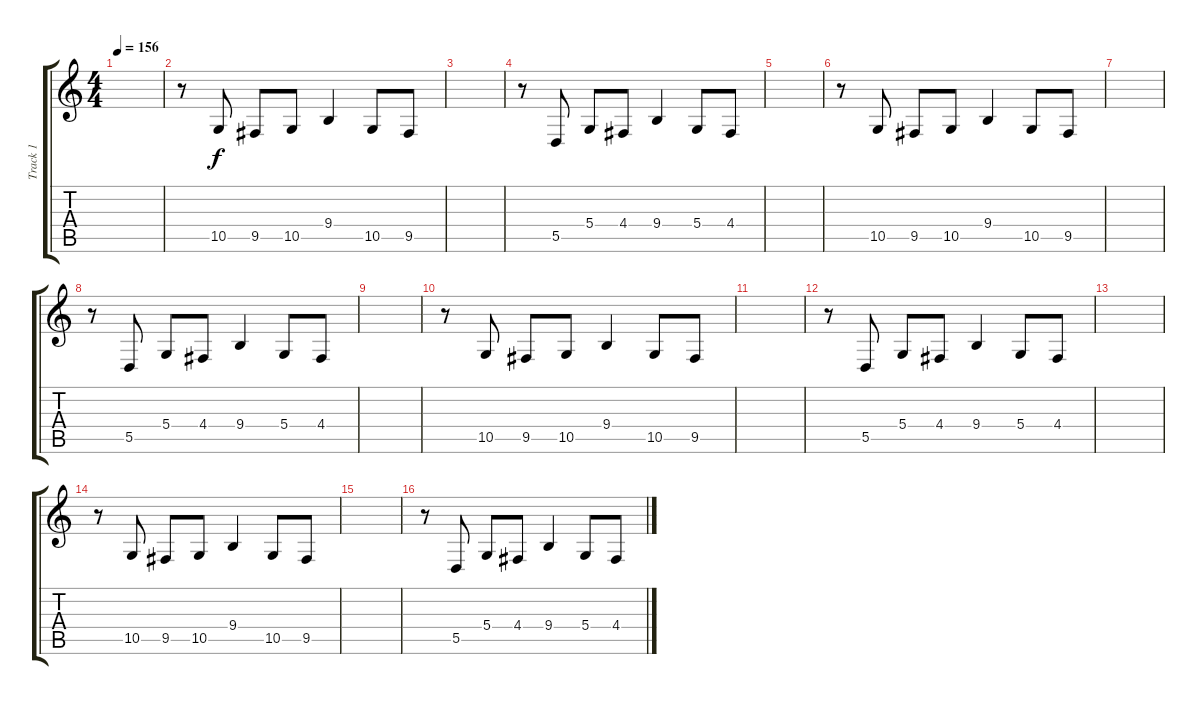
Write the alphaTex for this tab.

\track ("Track 1" "Track 1") {instrument stringensemble1}
\staff {score tabs}
\tuning (E4 B3 G3 D3 A2 D2) {hide}
\ts (4 4)
\tempo 156
\clef g2
\ks c
|
r.8{volume 16 instrument orchestralharp} 10.5.8 9.5.8 10.5.8 9.4.4 10.5.8 9.5.8 |
|
r.8 5.5.8 5.4.8 4.4.8 9.4.4 5.4.8 4.4.8 |
|
r.8 10.5.8 9.5.8 10.5.8 9.4.4 10.5.8 9.5.8 |
|
r.8 5.5.8 5.4.8 4.4.8 9.4.4 5.4.8 4.4.8 |
|
r.8 10.5.8 9.5.8 10.5.8 9.4.4 10.5.8 9.5.8 |
|
r.8 5.5.8 5.4.8 4.4.8 9.4.4 5.4.8 4.4.8 |
|
r.8 10.5.8 9.5.8 10.5.8 9.4.4 10.5.8 9.5.8 |
|
r.8 5.5.8 5.4.8 4.4.8 9.4.4 5.4.8 4.4.8
